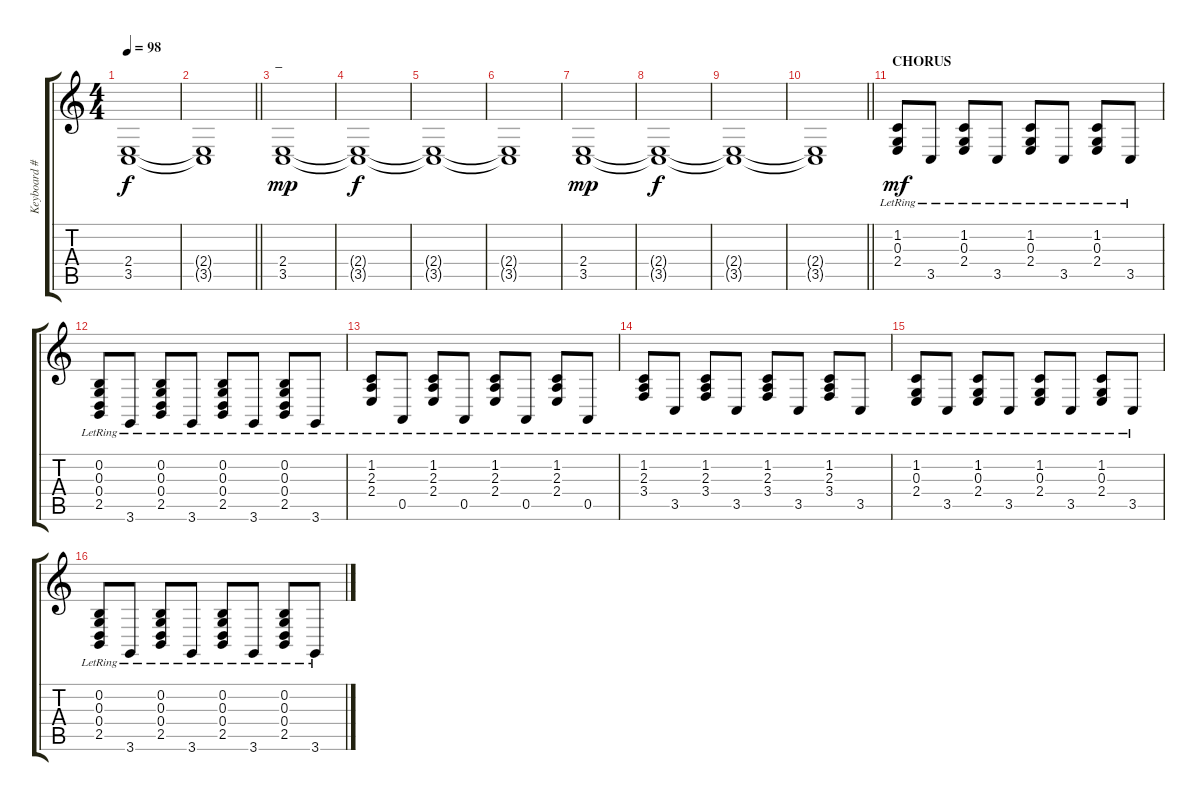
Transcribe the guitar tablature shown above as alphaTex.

\track ("Keyboard #2" "Keyboard #") {instrument acousticgrandpiano}
\staff {score tabs}
\tuning (E4 B3 G3 D3 A2 E2) {hide}
\ts (4 4)
\tempo 98
\clef g2
\ks c
(2.4{t} 3.5{t}).1{dy f} |
\barLineRight lightlight
(2.4{t} 3.5{t}).1 |
\section ("" "_")
(2.4 3.5).1{dy mp} |
(2.4{t} 3.5{t}).1{dy f} |
(2.4{t} 3.5{t}).1 |
(2.4{t} 3.5{t}).1 |
(2.4 3.5).1{dy mp} |
(2.4{t} 3.5{t}).1{dy f} |
(2.4{t} 3.5{t}).1 |
\barLineRight lightlight
(2.4{t} 3.5{t}).1 |
\section ("" "CHORUS")
(1.2{lr} 0.3{lr} 2.4{lr}).8{dy mf} 3.5{lr}.8 (1.2{lr} 0.3{lr} 2.4{lr}).8 3.5{lr}.8 (1.2{lr} 0.3{lr} 2.4{lr}).8 3.5{lr}.8 (1.2{lr} 0.3{lr} 2.4{lr}).8 3.5{lr}.8 |
(0.2{lr} 0.3{lr} 0.4{lr} 2.5{lr}).8 3.6{lr}.8 (0.2{lr} 0.3{lr} 0.4{lr} 2.5{lr}).8 3.6{lr}.8 (0.2{lr} 0.3{lr} 0.4{lr} 2.5{lr}).8 3.6{lr}.8 (0.2{lr} 0.3{lr} 0.4{lr} 2.5{lr}).8 3.6{lr}.8 |
(1.2{lr} 2.3{lr} 2.4{lr}).8 0.5{lr}.8 (1.2{lr} 2.3{lr} 2.4{lr}).8 0.5{lr}.8 (1.2{lr} 2.3{lr} 2.4{lr}).8 0.5{lr}.8 (1.2{lr} 2.3{lr} 2.4{lr}).8 0.5{lr}.8 |
(1.2{lr} 2.3{lr} 3.4{lr}).8 3.5{lr}.8 (1.2{lr} 2.3{lr} 3.4{lr}).8 3.5{lr}.8 (1.2{lr} 2.3{lr} 3.4{lr}).8 3.5{lr}.8 (1.2{lr} 2.3{lr} 3.4{lr}).8 3.5{lr}.8 |
(1.2{lr} 0.3{lr} 2.4{lr}).8 3.5{lr}.8 (1.2{lr} 0.3{lr} 2.4{lr}).8 3.5{lr}.8 (1.2{lr} 0.3{lr} 2.4{lr}).8 3.5{lr}.8 (1.2{lr} 0.3{lr} 2.4{lr}).8 3.5{lr}.8 |
(0.2{lr} 0.3{lr} 0.4{lr} 2.5{lr}).8 3.6{lr}.8 (0.2{lr} 0.3{lr} 0.4{lr} 2.5{lr}).8 3.6{lr}.8 (0.2{lr} 0.3{lr} 0.4{lr} 2.5{lr}).8 3.6{lr}.8 (0.2{lr} 0.3{lr} 0.4{lr} 2.5{lr}).8 3.6{lr}.8
